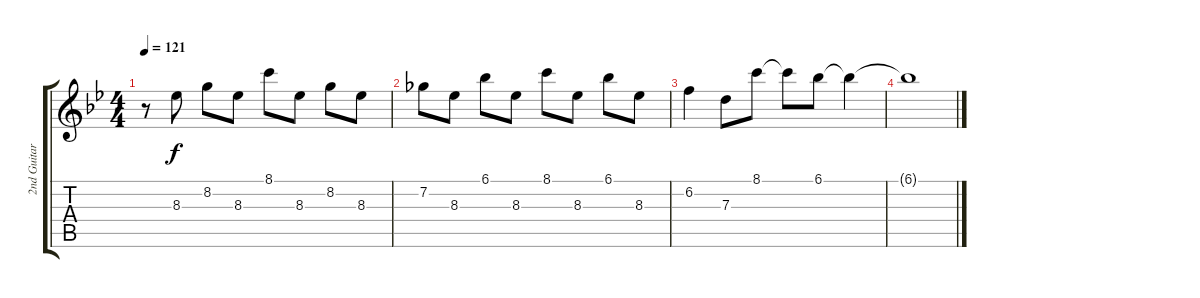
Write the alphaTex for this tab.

\track ("2nd Guitar" "2nd Guitar") {instrument acousticguitarsteel}
\staff {score tabs}
\tuning (E4 B3 G3 D3 A2 E2) {hide}
\ts (4 4)
\tempo 121
\clef g2
\ks bb
r.8{dy f} 8.3.8 8.2.8 8.3.8 8.1.8 8.3.8 8.2.8 8.3.8 |
7.2.8 8.3.8 6.1.8 8.3.8 8.1.8 8.3.8 6.1.8 8.3.8 |
6.2.4 7.3.8 8.1.8 8.1{t}.8 6.1.8 6.1{t}.4 |
6.1{t}.1
